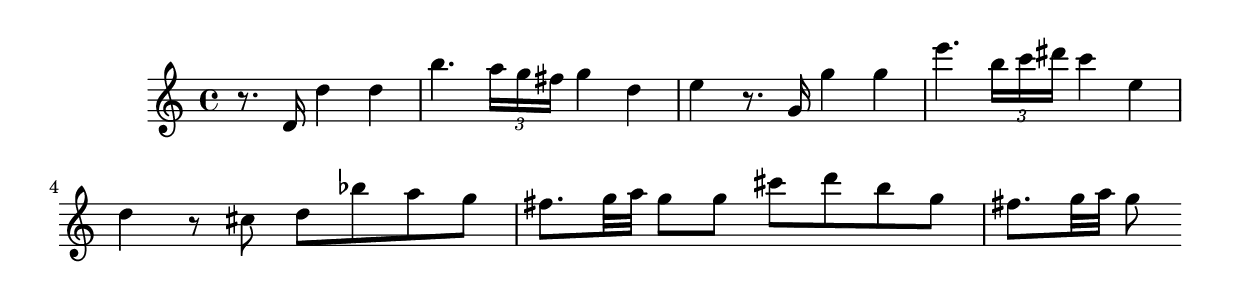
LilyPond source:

\relative c'{
\partial 4*3 r8. d16 ~ d'4 d4 
b'4. \times 2/3 {a16 g fis} g4 d4
e4 r8. g,16 g'4 g4
e'4. \times 2/3 {b16 c dis} c4 e,4
d4 r8 cis d bes' a g
fis8. g32 a g8 g8 cis d b8 g8 fis8. g32 a g8


}